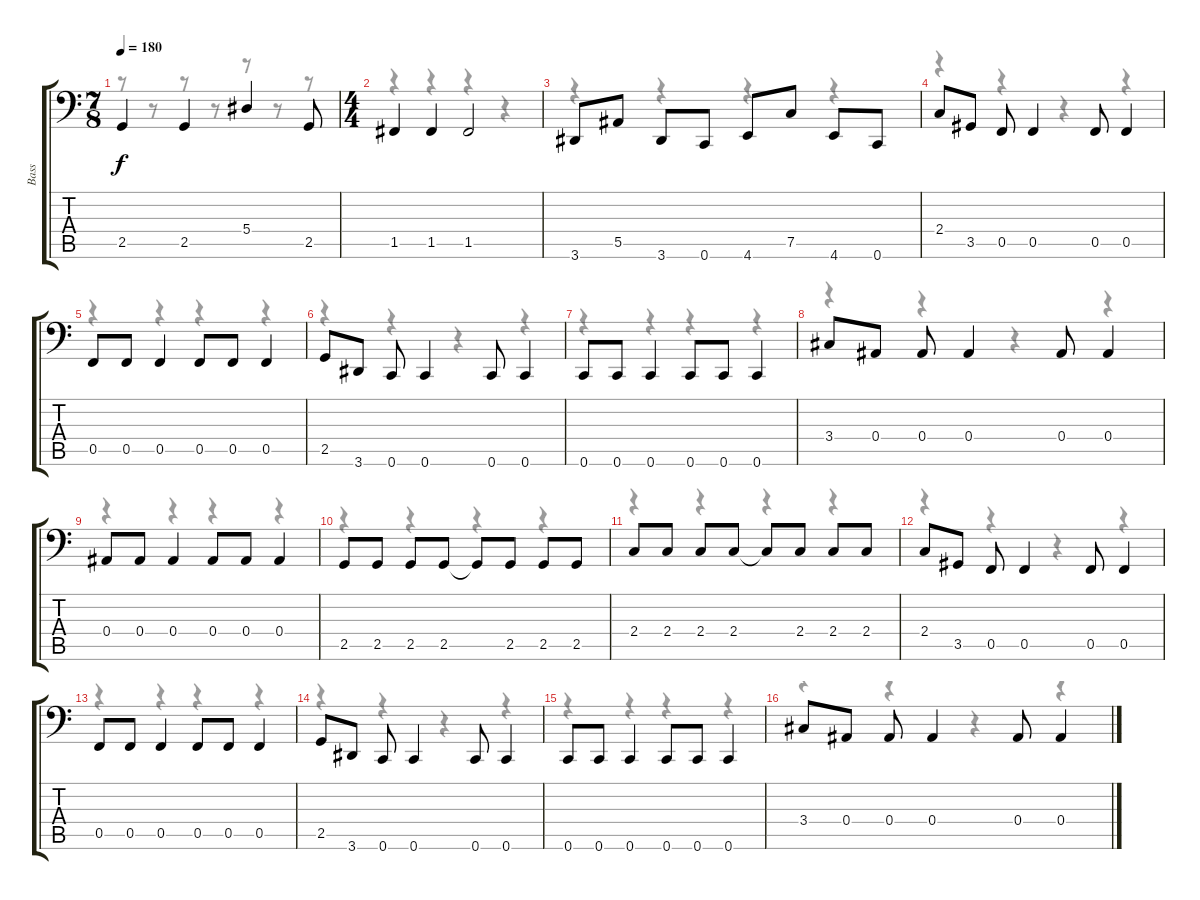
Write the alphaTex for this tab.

\track ("Bass" "Bass") {instrument electricbassfinger}
\staff {score tabs}
\tuning (C3 G2 Eb2 Bb1 F1 C1) {hide}
\voice
\ts (7 8)
\tempo 180
\clef f4
\ks c
2.5.4{dy f} 2.5.4 5.4.4 2.5.8 |
\ts (4 4)
1.5.4 1.5.4 1.5.2 |
3.6.8 5.5.8 3.6.8 0.6.8 4.6.8 7.5.8 4.6.8 0.6.8 |
2.4.8 3.5.8 0.5.8 0.5.4 0.5.8 0.5.4 |
0.5.8 0.5.8 0.5.4 0.5.8 0.5.8 0.5.4 |
2.5.8 3.6.8 0.6.8 0.6.4 0.6.8 0.6.4 |
0.6.8 0.6.8 0.6.4 0.6.8 0.6.8 0.6.4 |
3.4.8 0.4.8 0.4.8 0.4.4 0.4.8 0.4.4 |
0.4.8 0.4.8 0.4.4 0.4.8 0.4.8 0.4.4 |
2.5.8 2.5.8 2.5.8 2.5.8 2.5{t}.8 2.5.8 2.5.8 2.5.8 |
2.4.8 2.4.8 2.4.8 2.4.8 2.4{t}.8 2.4.8 2.4.8 2.4.8 |
2.4.8 3.5.8 0.5.8 0.5.4 0.5.8 0.5.4 |
0.5.8 0.5.8 0.5.4 0.5.8 0.5.8 0.5.4 |
2.5.8 3.6.8 0.6.8 0.6.4 0.6.8 0.6.4 |
0.6.8 0.6.8 0.6.4 0.6.8 0.6.8 0.6.4 |
3.4.8 0.4.8 0.4.8 0.4.4 0.4.8 0.4.4
\voice
\clef f4
\ottava regular
\simile none
\ks c
r.8{dy f} r.8 r.8 r.8 r.8 r.8 r.8 |
r.4 r.4 r.4 r.4 |
r.4 r.4 r.4 r.4 |
r.4 r.4 r.4 r.4 |
r.4 r.4 r.4 r.4 |
r.4 r.4 r.4 r.4 |
r.4 r.4 r.4 r.4 |
r.4 r.4 r.4 r.4 |
r.4 r.4 r.4 r.4 |
r.4 r.4 r.4 r.4 |
r.4 r.4 r.4 r.4 |
r.4 r.4 r.4 r.4 |
r.4 r.4 r.4 r.4 |
r.4 r.4 r.4 r.4 |
r.4 r.4 r.4 r.4 |
r.4 r.4 r.4 r.4
